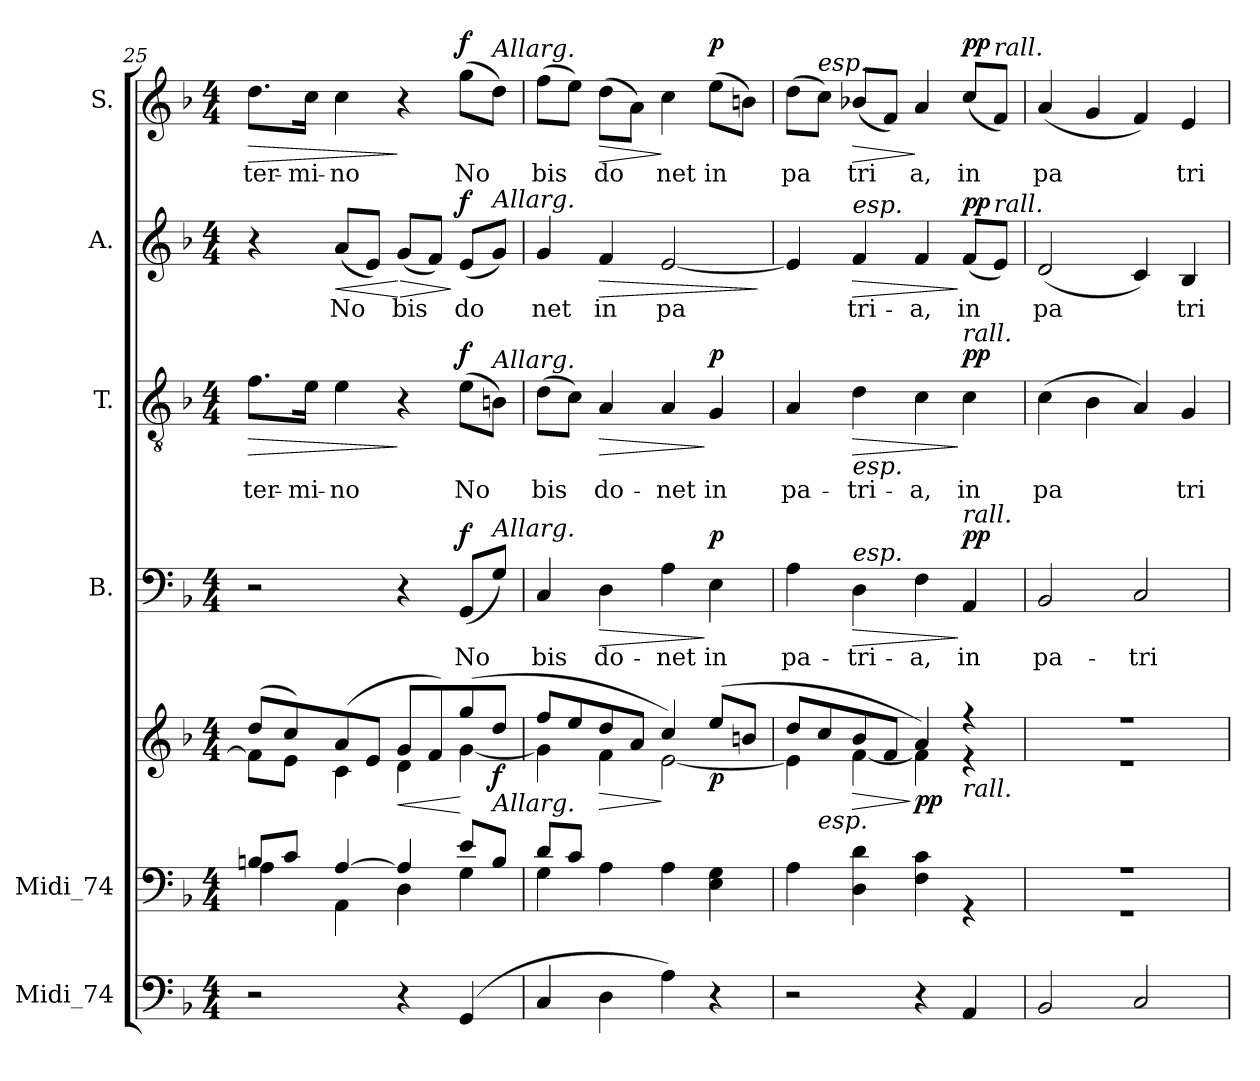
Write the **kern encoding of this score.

**kern	**kern	**kern	**dynam	**kern	**text	**dynam	**kern	**text	**dynam	**kern	**text	**dynam	**kern	**text	**dynam
*part6	*part5	*part5	*part5	*part4	*part4	*part4	*part3	*part3	*part3	*part2	*part2	*part2	*part1	*part1	*part1
*staff7	*staff6	*staff5	*staff5/6	*staff4	*staff4	*staff4	*staff3	*staff3	*staff3	*staff2	*staff2	*staff2	*staff1	*staff1	*staff1
*I"Midi_74	*I"Midi_74	*	*	*I"B.	*	*	*I"T.	*	*	*I"A.	*	*	*I"S.	*	*
!!LO:LB:g=z
*clefF4	*clefF4	*clefG2	*	*clefF4	*	*	*clefGv2	*	*	*clefG2	*	*	*clefG2	*	*
*k[b-]	*k[b-]	*k[b-]	*	*k[b-]	*	*	*k[b-]	*	*	*k[b-]	*	*	*k[b-]	*	*
*F:	*F:	*F:	*	*F:	*	*	*F:	*	*	*F:	*	*	*F:	*	*
*M4/4	*M4/4	*M4/4	*	*M4/4	*	*	*M4/4	*	*	*M4/4	*	*	*M4/4	*	*
=25	=25	=25	=25	=25	=25	=25	=25	=25	=25	=25	=25	=25	=25	=25	=25
*	*^	*^	*	*	*	*	*	*	*	*	*	*	*	*	*
!	!	!	!	!	!	!	!	!	!	!LO:LY:b	!LO:HP:b	!	!	!	!	!LO:LY:b	!LO:HP:b
2r	8Bn/L	4A\	(>8dd/L	8f\L]	.	2r	.	.	8.fL	ter-	>	4r	.	.	8.ddL	ter-	>
.	8c/J	.	8cc/)	8e\J	.	.	.	.	.	.	.	.	.	.	.	.	.
!	!	!	!	!	!	!	!	!	!	!LO:LY:b	!	!	!	!	!	!LO:LY:b	!
.	.	.	.	.	.	.	.	.	16eJ	-mi-	.	.	.	.	16ccJ	-mi-	.
!	!	!	!	!	!	!	!	!	!	!LO:LY:b	!	!	!LO:LY:b	!LO:HP:b	!	!LO:LY:b	!
.	[4A/	4AA\	(>8a/	4c\	.	.	.	.	4e	-no	.	(<8aL	No	<	4cc	-no	.
.	.	.	8e/J	.	.	.	.	.	.	.	.	8eJ)	.	.	.	.	.
!	!	!	!	!	!LO:HP:b	!	!	!	!	!	!	!	!LO:LY:b	!LO:HP:n=1:b	!	!	!
4r	4A/]	4D\	8g/L	4d\	<	4r	.	.	4r	.	]	(<8gL	bis	[ >	4r	.	]
.	.	.	8f/)	.	.	.	.	.	.	.	.	8fJ)	.	.	.	.	.
!	!	!	!	!	!	!	!LO:LY:b	!LO:DY:a	!	!LO:LY:b	!LO:DY:a	!	!LO:LY:b	!LO:DY:n=1:a	!	!LO:LY:b	!LO:DY:a
(>4GG	8e/L	4G\	(>8gg/	[4g\	[	(8GGL	No	f	(>8eL	No	f	(<8eL	do	] f	(>8ggL	No	f
!	!	!	!	!	!	!	!	!	!	!	!	!	!	!	!LO:TX:a:i:t=Allarg.	!	!
!	!	!	!	!	!	!	!	!	!	!	!	!LO:TX:a:i:t=Allarg.	!	!	!	!	!
!	!	!	!	!	!	!	!	!	!LO:TX:a:i:t=Allarg.	!	!	!	!	!	!	!	!
!	!	!	!	!	!	!LO:TX:a:i:t=Allarg.	!	!	!	!	!	!	!	!	!	!	!
!	!	!	!LO:TX:b:i:t=Allarg.	!	!	!	!	!	!	!	!	!	!	!	!	!	!
!	!	!	!	!	!LO:DY:b	!	!	!	!	!	!	!	!	!	!	!	!
.	8B/J	.	8dd/J	.	f	8GJ)	.	.	8BnJ)	.	.	8gJ)	.	.	8ddJ)	.	.
=26	=26	=26	=26	=26	=26	=26	=26	=26	=26	=26	=26	=26	=26	=26	=26	=26	=26
!	!	!	!	!	!	!	!LO:LY:b	!	!	!LO:LY:b	!	!	!LO:LY:b	!	!	!LO:LY:b	!
4C	8d/L	4G\	8ff/L	4g\]	.	4C	bis	.	(>8dL	bis	.	4g	net	.	(>8ffL	bis	.
.	8c/J	.	8ee/	.	.	.	.	.	8cJ)	.	.	.	.	.	8eeJ)	.	.
!	!	!	!	!	!LO:HP:b	!	!LO:LY:b	!LO:HP:b	!	!LO:LY:b	!LO:HP:b	!	!LO:LY:b	!LO:HP:b	!	!LO:LY:b	!LO:HP:b
4D	4ryy	4A\	8dd/	4f\	>	4D	do-	>	4A	do-	>	4f	in	>	(>8ddL	do	>
.	.	.	8a/J	.	.	.	.	.	.	.	.	.	.	.	8aJ)	.	.
!	!	!	!	!	!	!	!LO:LY:b	!	!	!LO:LY:b	!	!	!LO:LY:b	!	!	!LO:LY:b	!
4A)	2ryy	4A\	4cc/)	[2e\	]	4A	-net	.	4A	-net	.	[2e	pa	.	4cc	net	]
!	!	!	!	!	!LO:DY:b	!	!LO:LY:b	!LO:DY:n=1:a	!	!LO:LY:b	!LO:DY:n=1:a	!	!	!	!	!LO:LY:b	!LO:DY:a
4r	.	4E\ 4G\	(>8ee/L	.	p	4E	in	] p	4G	in	] p	.	.	.	(>8eeL	in	p
.	.	.	8bn/J	.	.	.	.	.	.	.	.	.	.	.	8bnJ)	.	.
*	*v	*v	*	*	*	*	*	*	*	*	*	*	*	*	*	*	*
*	*	*v	*v	*	*	*	*	*	*	*	*	*	*	*	*	*
.	.	.	.	.	.	.	.	.	.	.	.	]	.	.	.
=27	=27	=27	=27	=27	=27	=27	=27	=27	=27	=27	=27	=27	=27	=27	=27
*	*^	*^	*	*	*	*	*	*	*	*	*	*	*	*	*
!	!	!	!	!	!	!	!LO:LY:b	!	!	!LO:LY:b	!	!	!	!	!	!LO:LY:b	!
2r	1ryy	4A\	8dd/L	4e\]	.	4A	pa-	.	4A	pa-	.	4e]	.	.	(>8ddL	pa	.
!	!	!	!	!	!	!	!	!	!	!	!	!	!	!	!LO:TX:a:i:t=esp.	!	!
!	!	!	!LO:TX:b:i:t=esp.	!	!	!	!	!	!	!	!	!	!	!	!	!	!
.	.	.	8cc/	.	.	.	.	.	.	.	.	.	.	.	8ccJ)	.	.
!	!	!	!	!	!	!	!	!	!	!	!	!LO:TX:a:i:t=esp.	!	!	!	!	!
!	!	!	!	!	!	!	!	!	!LO:TX:b:i:t=esp.	!	!	!	!	!	!	!	!
!	!	!	!	!	!	!LO:TX:a:i:t=esp.	!	!	!	!	!	!	!	!	!	!	!
!	!	!	!	!	!LO:HP:b	!	!LO:LY:b	!LO:HP:b	!	!LO:LY:b	!LO:HP:b	!	!LO:LY:b	!LO:HP:b	!	!LO:LY:b	!LO:HP:b
.	.	4D\ 4d\	8b-/	[4f\	>	4D	-tri-	>	4d	-tri-	>	4f	tri-	>	(<8b-XL	tri	>
.	.	.	8f/J	.	.	.	.	.	.	.	.	.	.	.	8fJ)	.	.
!	!	!	!	!	!LO:DY:n=1:b	!	!LO:LY:b	!	!	!LO:LY:b	!	!	!LO:LY:b	!	!	!LO:LY:b	!
4r	.	4F\ 4c\	4a/)	4f\]	] pp	4F	-a,	.	4c	-a,	.	4f	-a,	.	4a	a,	]
!	!	!	!	!	!	!	!	!	!LO:TX:a:i:t=rall.	!	!	!	!	!	!	!	!
!	!	!	!	!	!	!LO:TX:a:i:t=rall.	!	!	!	!	!	!	!	!	!	!	!
!	!	!	!LO:TX:b:i:t=rall.	!	!	!	!	!	!	!	!	!	!	!	!	!	!
!	!	!	!	!	!	!	!LO:LY:b	!LO:DY:n=1:a	!	!LO:LY:b	!LO:DY:n=1:a	!	!LO:LY:b	!LO:DY:n=1:a	!	!LO:LY:b	!LO:DY:a
4AA	.	4r	4r	4r	.	4AA	in	] pp	4c	in	] pp	(<8fL	in	] pp	(<8ccL	in	pp
!	!	!	!	!	!	!	!	!	!	!	!	!	!	!	!LO:TX:a:i:t=rall.	!	!
!	!	!	!	!	!	!	!	!	!	!	!	!LO:TX:a:i:t=rall.	!	!	!	!	!
.	.	.	.	.	.	.	.	.	.	.	.	8eJ)	.	.	8fJ)	.	.
=28	=28	=28	=28	=28	=28	=28	=28	=28	=28	=28	=28	=28	=28	=28	=28	=28	=28
!	!	!	!	!	!	!	!LO:LY:b	!	!	!LO:LY:b	!	!	!LO:LY:b	!	!	!LO:LY:b	!
2BB-	1r	1r	1r	1r	.	2BB-	pa-	.	(>4c	pa	.	(<2d	pa	.	(<4a	pa	.
.	.	.	.	.	.	.	.	.	4B-	.	.	.	.	.	4g	.	.
!	!	!	!	!	!	!	!LO:LY:b	!	!	!	!	!	!	!	!	!	!
2C	.	.	.	.	.	2C	-tri-	.	4A)	.	.	4c)	.	.	4f)	.	.
!	!	!	!	!	!	!	!	!	!	!LO:LY:b	!	!	!LO:LY:b	!	!	!LO:LY:b	!
.	.	.	.	.	.	.	.	.	4G	tri-	.	4B-	tri-	.	4e	tri-	.
*	*v	*v	*	*	*	*	*	*	*	*	*	*	*	*	*	*	*
*	*	*v	*v	*	*	*	*	*	*	*	*	*	*	*	*	*
=	=	=	=	=	=	=	=	=	=	=	=	=	=	=	=
*-	*-	*-	*-	*-	*-	*-	*-	*-	*-	*-	*-	*-	*-	*-	*-
